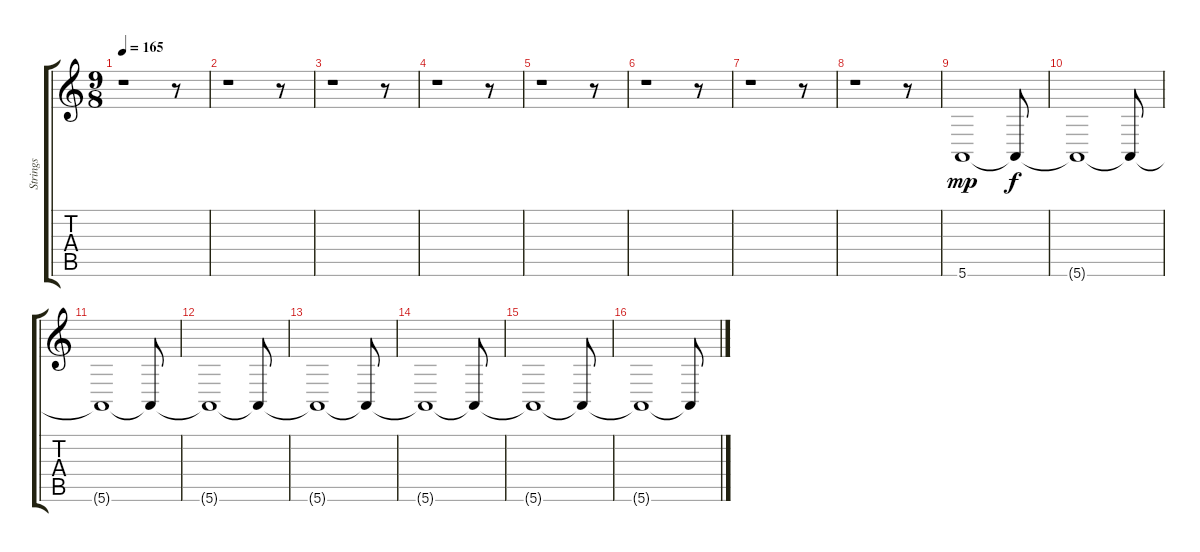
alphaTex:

\track ("Strings" "Strings") {instrument stringensemble1}
\staff {score tabs}
\tuning (E4 B3 G3 D3 A2 E2) {hide}
\ts (9 8)
\tempo 165
\clef g2
\ks c
r.1{dy mp} r.8 |
r.1 r.8 |
r.1 r.8 |
r.1 r.8 |
r.1 r.8 |
r.1 r.8 |
r.1 r.8 |
r.1 r.8 |
5.6.1 5.6{t}.8{dy f} |
5.6{t}.1 5.6{t}.8 |
5.6{t}.1 5.6{t}.8 |
5.6{t}.1 5.6{t}.8 |
5.6{t}.1 5.6{t}.8 |
5.6{t}.1 5.6{t}.8 |
5.6{t}.1 5.6{t}.8 |
5.6{t}.1 5.6{t}.8
